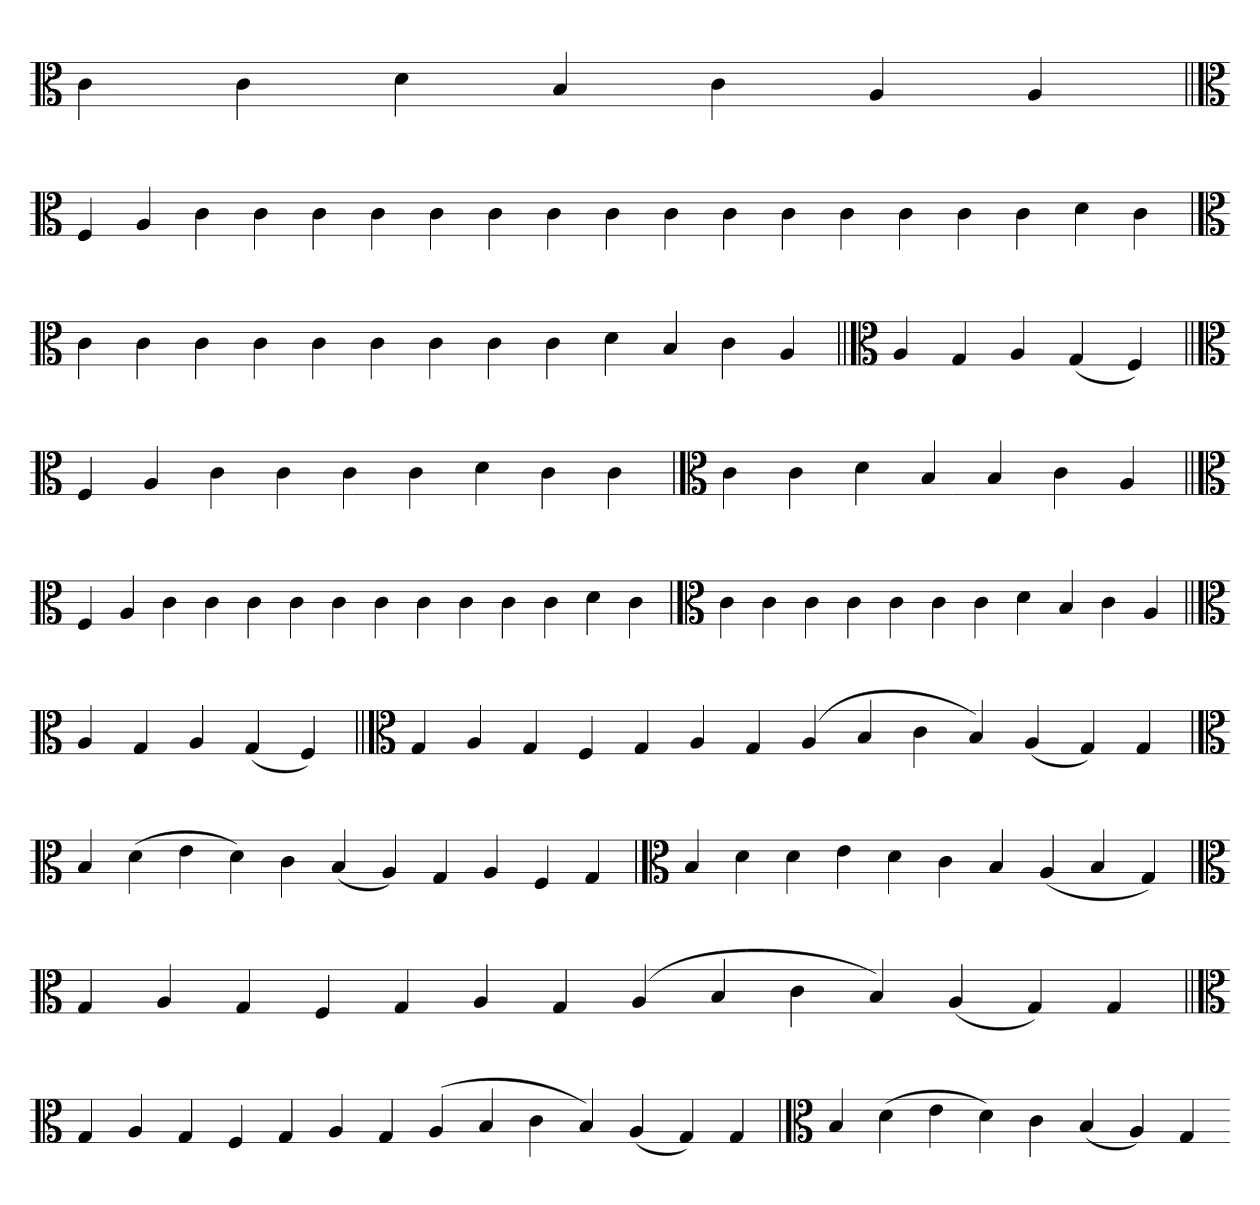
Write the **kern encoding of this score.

**kern
*part1
*staff1
*clefC3
=
4c
4c
4d
4B
4c
4A
4A
=||
*clefC3
4F
4A
4c
4c
4c
4c
4c
4c
4c
4c
4c
4c
4c
4c
4c
4c
4c
4d
4c
=
*clefC3
4c
4c
4c
4c
4c
4c
4c
4c
4c
4d
4B
4c
4A
=||
*clefC3
4A
4G
4A
(4G
4F)
=||
*clefC3
4F
4A
4c
4c
4c
4c
4d
4c
4c
=
*clefC3
4c
4c
4d
4B
4B
4c
4A
=||
*clefC3
4F
4A
4c
4c
4c
4c
4c
4c
4c
4c
4c
4c
4d
4c
=
*clefC3
4c
4c
4c
4c
4c
4c
4c
4d
4B
4c
4A
=||
*clefC3
4A
4G
4A
(4G
4F)
=||
*clefC3
4G
4A
4G
4F
4G
4A
4G
(4A
4B
4c
4B)
(4A
4G)
4G
=`
*clefC3
4B
(4d
4e
4d)
4c
(4B
4A)
4G
4A
4F
4G
='
*clefC3
4B
4d
4d
4e
4d
4c
4B
(4A
4B
4G)
=`
*clefC3
4G
4A
4G
4F
4G
4A
4G
(4A
4B
4c
4B)
(4A
4G)
4G
=||
*clefC3
4G
4A
4G
4F
4G
4A
4G
(4A
4B
4c
4B)
(4A
4G)
4G
=`
*clefC3
4B
(4d
4e
4d)
4c
(4B
4A)
4G
=-
*-
